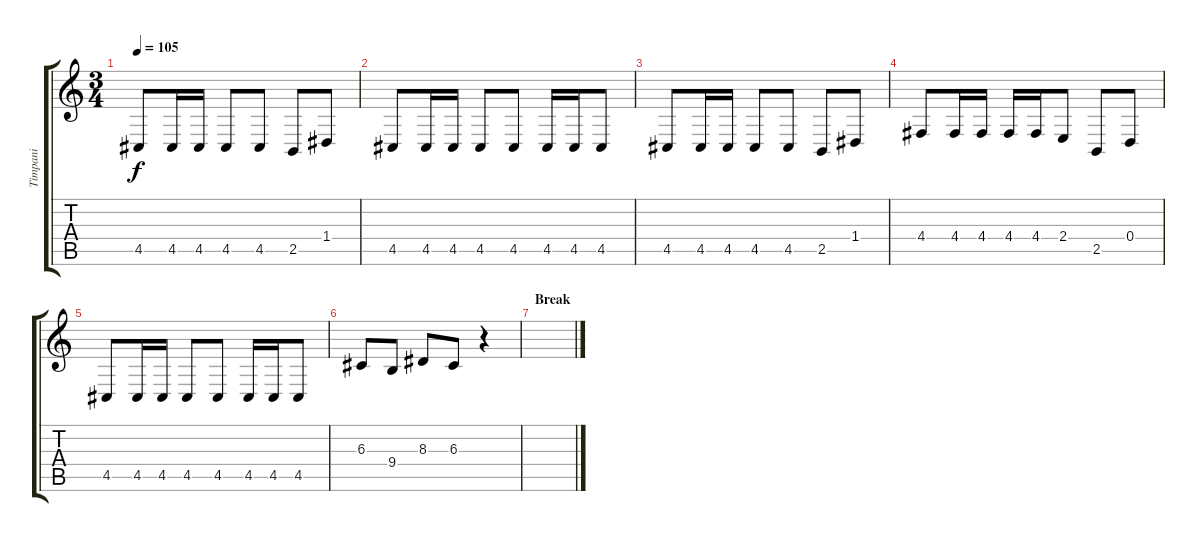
\track ("Timpani" "Timpani") {instrument timpani}
\staff {score tabs}
\tuning (E4 B3 G3 D3 A2 E2) {hide}
\ts (3 4)
\tempo 105
\clef g2
\ks c
4.5.8{dy f} 4.5.16 4.5.16 4.5.8 4.5.8 2.5.8 1.4.8 |
4.5.8 4.5.16 4.5.16 4.5.8 4.5.8 4.5.16 4.5.16 4.5.8 |
4.5.8 4.5.16 4.5.16 4.5.8 4.5.8 2.5.8 1.4.8 |
4.4.8 4.4.16 4.4.16 4.4.16 4.4.16 2.4.8 2.5.8 0.4.8 |
4.5.8 4.5.16 4.5.16 4.5.8 4.5.8 4.5.16 4.5.16 4.5.8 |
6.3.8 9.4.8 8.3.8 6.3.8 r.4 |
\section ("" "Break")
